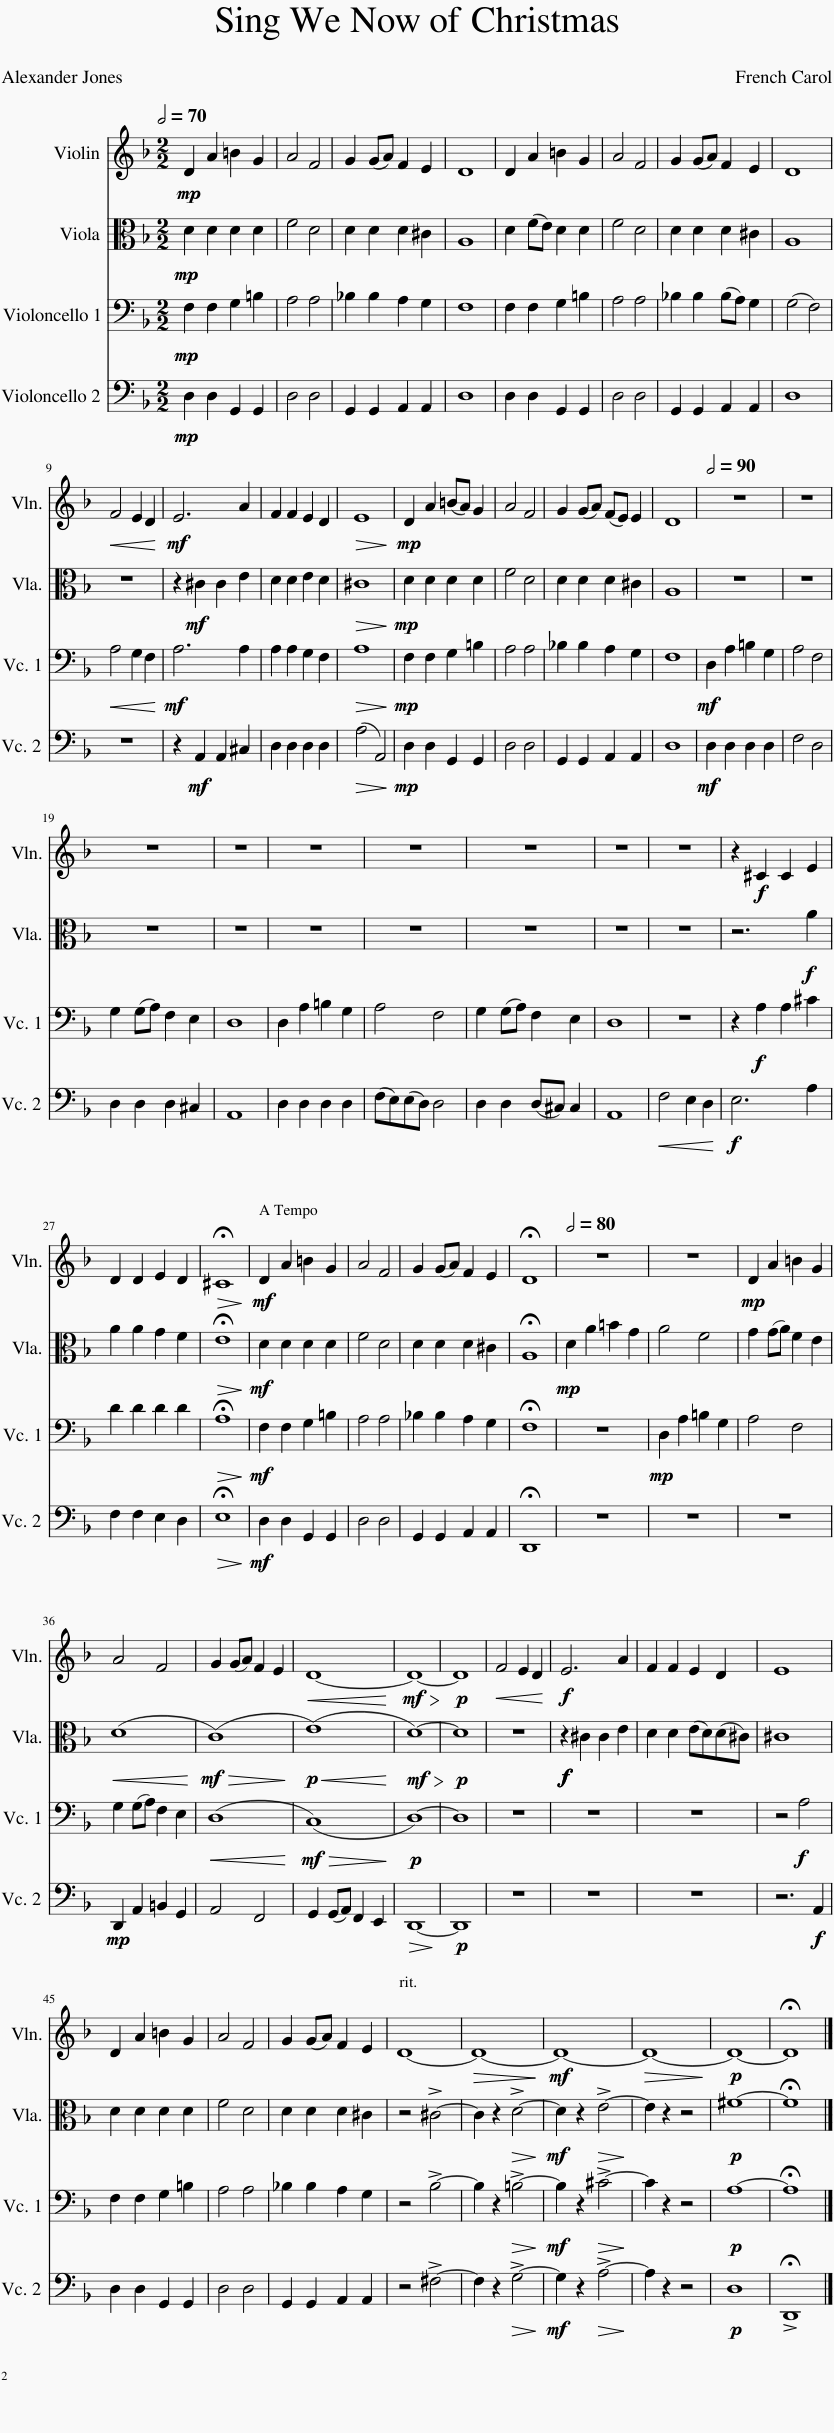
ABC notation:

X:1
%%score 1 2 3 4
L:1/8
Q:1/2=70
M:2/2
I:linebreak $
K:F
V:1 treble
V:2 alto
V:3 bass
V:4 bass
V:1
!mp! D2 A2 =B2 G2 | A4 F4 | G2 (GA) F2 E2 | D8 | D2 A2 =B2 G2 | %5
 A4 F4 | G2 (GA) F2 E2 | D8 |$!<(! F4 E2 D2!<)! |!mf! E6 A2 | %10
 F2 F2 E2 D2 |!>(! E8!>)! |!mp! D2 A2 (=BA) G2 | A4 F4 | G2 (GA) (FE) E2 | %15
 D8 |[Q:1/2=90] z8 | z8 |$ z8 | z8 | %20
 z8 | z8 | z8 | z8 | z8 | %25
 z2!f! ^C2 C2 E2 |$ D2 D2 E2 D2 |[Q:1/2=60]!>(! !fermata!^C8!>)! |[Q:1/2=90]!mf! D2 A2 =B2 G2 | A4 F4 | %30
 G2 (GA) F2 E2 |[Q:1/2=60] !fermata!D8 |[Q:1/2=80] z8 | z8 |!mp! D2 A2 =B2 G2 |$ %35
 A4 F4 | G2 (GA) F2 E2 |!<(! D8-!<)! |!mf!!>(! D8-!>)! |!p! D8 | %40
!<(! F4 E2 D2!<)! |!f! E6 A2 | F2 F2 E2 D2 | E8 |$ D2 A2 =B2 G2 | %45
 A4 F4 | G2 (GA) F2 E2 |[Q:1/2=75] D8- |[Q:1/2=70]!>(! D8-!>)! |[Q:1/2=60]!mf! D8- | %50
[Q:1/2=55]!>(! D8-!>)! |[Q:1/2=50]!p! D8- |[Q:1/2=40] !fermata!D8 |] %53
V:2
!mp! D2 D2 D2 D2 | F4 D4 | D2 D2 D2 ^C2 | A,8 | D2 (FE) D2 D2 | %5
 F4 D4 | D2 D2 D2 ^C2 | A,8 |$ z8 | z2!mf! ^C2 C2 E2 | %10
 D2 D2 E2 D2 |!>(! ^C8!>)! |!mp! D2 D2 D2 D2 | F4 D4 | D2 D2 D2 ^C2 | %15
 A,8 | z8 | z8 |$ z8 | z8 | %20
 z8 | z8 | z8 | z8 | z8 | %25
 z6!f! A2 |$ A2 A2 G2 F2 |!>(! !fermata!E8!>)! |!mf! D2 D2 D2 D2 | F4 D4 | %30
 D2 D2 D2 ^C2 | !fermata!A,8 |!mp! D2 A2 =B2 G2 | A4 F4 | G2 (GA) F2 E2 |$ %35
!<(! (D8!<)! |!mf!!>(! (C8)!>)! |!p!!<(! (E8)!<)! |!mf!!>(! D8-)!>)! |!p! D8 | %40
 z8 |!f!!f! z2 ^C2 C2 E2 | D2 D2 (ED)(D^C) | ^C8 |$ D2 D2 D2 D2 | %45
 F4 D4 | D2 D2 D2 ^C2 | z4 !>!^C4- | C2 z2!>(! !>!D4-!>)! |!mf! D2 z2!>(! !>!E4-!>)! | %50
 E2 z2 z4 |!p! ^F8- | !fermata!F8 |] %53
V:3
!mp! F,2 F,2 G,2 =B,2 | A,4 A,4 | _B,2 B,2 A,2 G,2 | F,8 | F,2 F,2 G,2 =B,2 | %5
 A,4 A,4 | _B,2 B,2 (B,A,) G,2 | (G,4 F,4) |$!<(! A,4 G,2 F,2!<)! |!mf! A,6 A,2 | %10
 A,2 A,2 G,2 F,2 |!>(! A,8!>)! |!mp! F,2 F,2 G,2 =B,2 | A,4 A,4 | _B,2 B,2 A,2 G,2 | %15
 F,8 |!mf! D,2 A,2 =B,2 G,2 | A,4 F,4 |$ G,2 (G,A,) F,2 E,2 | D,8 | %20
 D,2 A,2 =B,2 G,2 | A,4 F,4 | G,2 (G,A,) F,2 E,2 | D,8 | z8 | %25
 z2!f! A,2 A,2 ^C2 |$ D2 D2 D2 D2 |!>(! !fermata!A,8!>)! |!mf! F,2 F,2 G,2 =B,2 | A,4 A,4 | %30
 _B,2 B,2 A,2 G,2 | !fermata!F,8 | z8 |!mp! D,2 A,2 =B,2 G,2 | A,4 F,4 |$ %35
 G,2 (G,A,) F,2 E,2 |!<(! (D,8!<)! |!mf!!>(! (C,8)!>)! |!p! D,8-) | D,8 | %40
 z8 | z8 | z8 | z4!f! A,4 |$ F,2 F,2 G,2 =B,2 | %45
 A,4 A,4 | _B,2 B,2 A,2 G,2 | z4 !>!B,4- | B,2 z2!>(! !>!=B,4-!>)! |!mf! B,2 z2!>(! !>!^C4-!>)! | %50
 C2 z2 z4 |!p! A,8- | !fermata!A,8 |] %53
V:4
!mp! D,2 D,2 G,,2 G,,2 | D,4 D,4 | G,,2 G,,2 A,,2 A,,2 | D,8 | D,2 D,2 G,,2 G,,2 | %5
 D,4 D,4 | G,,2 G,,2 A,,2 A,,2 | D,8 |$ z8 | z2!mf! A,,2 A,,2 ^C,2 | %10
 D,2 D,2 D,2 D,2 |!>(! (A,4 A,,4)!>)! |!mp! D,2 D,2 G,,2 G,,2 | D,4 D,4 | G,,2 G,,2 A,,2 A,,2 | %15
 D,8 |!mf! D,2 D,2 D,2 D,2 | F,4 D,4 |$ D,2 D,2 D,2 ^C,2 | A,,8 | %20
 D,2 D,2 D,2 D,2 | (F,E,)(E,D,) D,4 | D,2 D,2 (D,^C,) C,2 | A,,8 |!<(! F,4 E,2 D,2!<)! | %25
!f! E,6 A,2 |$ F,2 F,2 E,2 D,2 |!>(! !fermata!E,8!>)! |!mf! D,2 D,2 G,,2 G,,2 | D,4 D,4 | %30
 G,,2 G,,2 A,,2 A,,2 | !fermata!D,,8 | z8 | z8 | z8 |$ %35
!mp! D,,2 A,,2 =B,,2 G,,2 | A,,4 F,,4 | G,,2 (G,,A,,) F,,2 E,,2 |!>(! D,,8-!>)! |!p! D,,8 | %40
 z8 | z8 | z8 | z6!f! A,,2 |$ D,2 D,2 G,,2 G,,2 | %45
 D,4 D,4 | G,,2 G,,2 A,,2 A,,2 | z4 !>!^F,4- | F,2 z2!>(! !>!G,4-!>)! |!mf! G,2 z2!>(! !>!A,4-!>)! | %50
 A,2 z2 z4 |!p! D,8 | !>!!fermata!D,,8 |] %53
